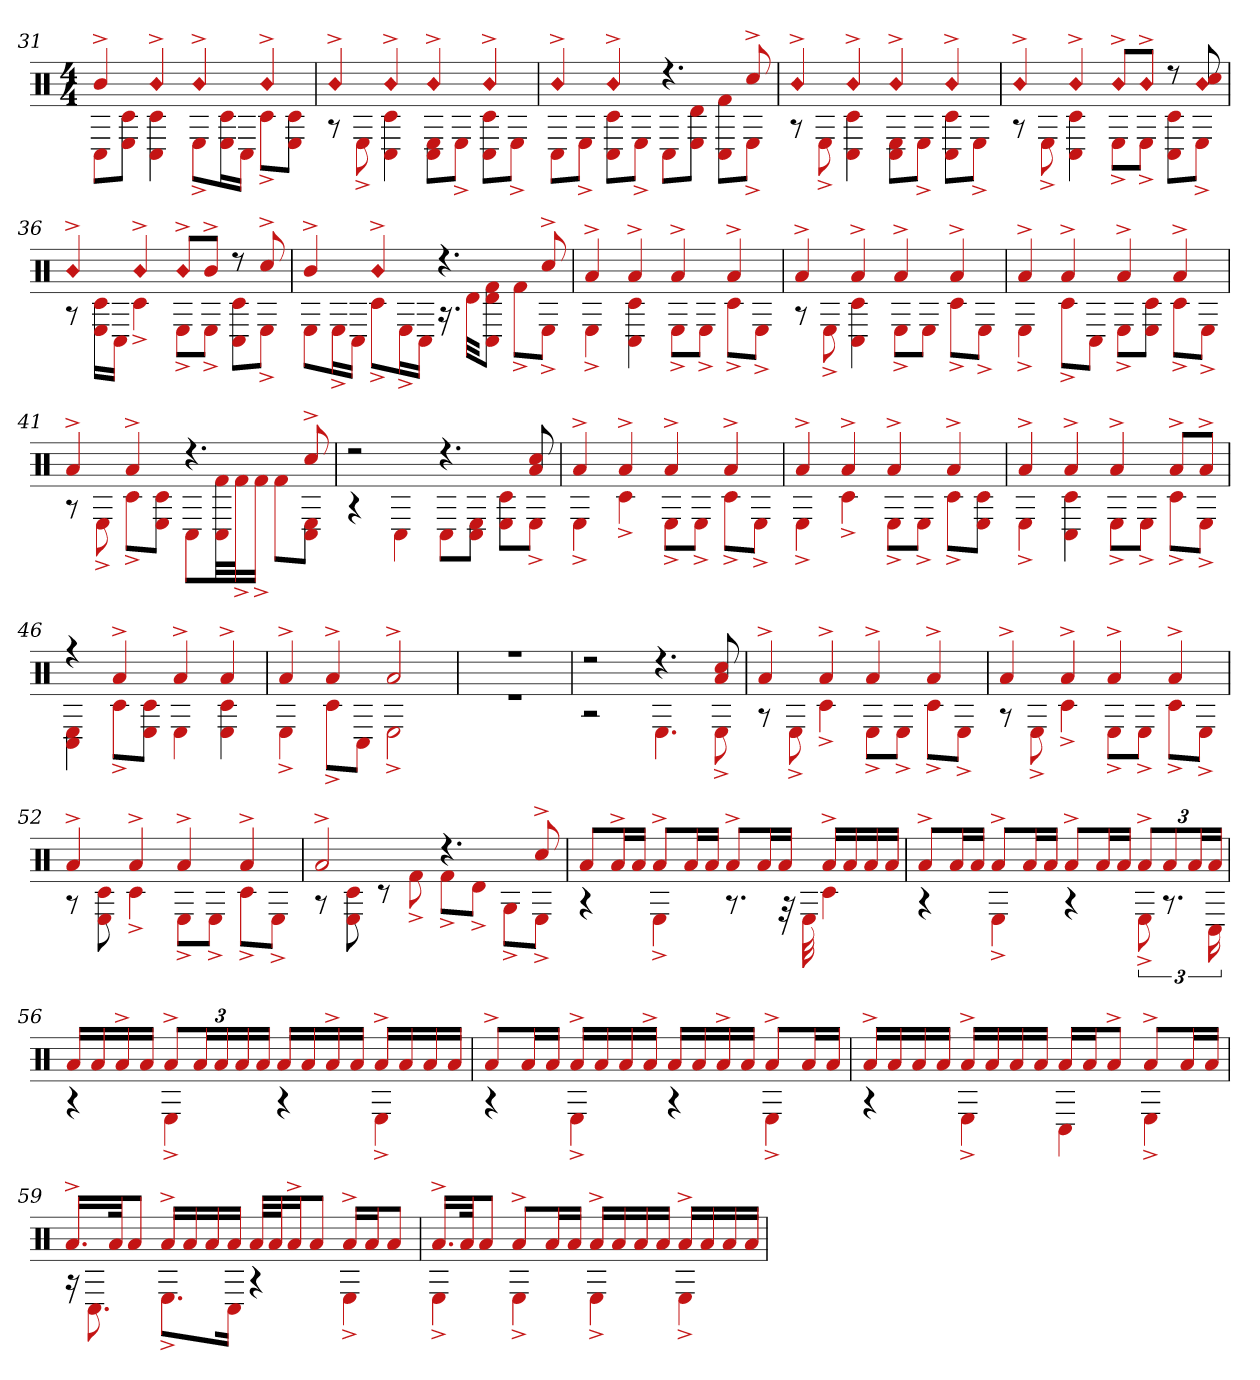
**kern
*part1
*staff1
*clefX
*k[]
*M4/4
=31
!LO:N:head=diamond
*^
4b^	8C#L
.	8E 8c#J
!LO:N:head=diamond	!
4b^	4C# 4c#
!LO:N:head=diamond	!
4b^	8E^L
.	16E 16c#L
.	16C#JJ
!LO:N:head=diamond	!
4b^	8c#^L
.	8E 8c#J
=32	=32
!LO:N:head=diamond	!
4b^	8r
.	8E^
!LO:N:head=diamond	!
4b^	4C# 4c#
!LO:N:head=diamond	!
4b^	8C# 8EL
.	8E^J
!LO:N:head=diamond	!
4b^	8C# 8c#L
.	8E^J
=33	=33
!LO:N:head=diamond	!
4b^	8C#L
.	8E^J
!LO:N:head=diamond	!
4b^	8C# 8c#L
.	8E^J
4.r	8C#L
.	8d 8EJ
.	8C# 8f#L
8cc#^	8E^J
=34	=34
!LO:N:head=diamond	!
4b^	8r
.	8E^
!LO:N:head=diamond	!
4b^	4C# 4c#
!LO:N:head=diamond	!
4b^	8C# 8EL
.	8E^J
!LO:N:head=diamond	!
4b^	8C# 8c#L
.	8E^J
=35	=35
!LO:N:head=diamond	!
4b^	8r
.	8E^
!LO:N:head=diamond	!
4b^	4C# 4c#
!LO:N:head=diamond	!
8b^L	8E^L
!LO:N:head=diamond	!
8b^J	8E^J
8r	8C# 8c#L
!LO:N:n=1:head=diamond	!
8b 8cc#	8E^J
=36	=36
!LO:N:head=diamond	!
4b^	8r
.	16E 16c#LL
.	16C#JJ
!LO:N:head=diamond	!
4b^	4c#^
!LO:N:head=diamond	!
8b^L	8E^L
8b^J	8E^J
8r	8C# 8c#L
8cc#^	8E^J
=37	=37
4b^	8EL
.	16E^L
.	16C#JJ
!LO:N:head=diamond	!
4b^	8c#^L
.	16E^L
.	16C#JJ
4.r	16.r
.	32dKKL
.	8f# 8C# 8dJ
.	8f#^L
8cc#^	8E^J
=38	=38
4a^	4E^
4a^	4C# 4c#
4a^	8E^L
.	8E^J
4a^	8c#^L
.	8E^J
=39	=39
4a^	8r
.	8E^
4a^	4c# 4C#
4a^	8E^L
.	8EJ
4a^	8c#^L
.	8E^J
=40	=40
4a^	4E^
4a^	8c#^L
.	8C#J
4a^	8E^L
.	8E 8c#J
4a^	8c#^L
.	8E^J
=41	=41
4a^	8r
.	8E^
4a^	8c#^L
.	8E 8c#J
4.r	8C#L
.	32f# 32C#LL
.	32f#^J
.	16f#^JJ
.	8f#L
8cc#^	8E 8C#J
=42	=42
2r	4r
.	4C#
4.r	8C#L
.	8E 8C#J
.	8E 8c#L
8a 8cc#	8E^J
=43	=43
4a^	4E^
4a^	4c#^
4a^	8E^L
.	8E^J
4a^	8c#^L
.	8E^J
=44	=44
4a^	4E^
4a^	4c#^
4a^	8E^L
.	8E^J
4a^	8c#^L
.	8E 8c#J
=45	=45
4a^	4E^
4a^	4c# 4C#
4a^	8E^L
.	8E^J
8a^L	8c#^L
8a^J	8E^J
=46	=46
4r	4C# 4E
4a^	8c#^L
.	8c# 8EJ
4a^	4E
4a^	4c# 4E
=47	=47
4a^	4E^
4a^	8c#^L
.	8C#J
2a^	2E^
=48	=48
1r	1r
=49	=49
2r	2r
4.r	4.E
8a 8cc#	8E^
=50	=50
4a^	8r
.	8E^
4a^	4c#^
4a^	8E^L
.	8E^J
4a^	8c#^L
.	8E^J
=51	=51
4a^	8r
.	8E^
4a^	4c#^
4a^	8E^L
.	8E^J
4a^	8c#^L
.	8E^J
=52	=52
4a^	8r
.	8E 8c#
4a^	4c#^
4a^	8E^L
.	8E^J
4a^	8c#^L
.	8E^J
=53	=53
2a^	8r
.	8E 8c#
.	8r
.	8f#^
4.r	8f#^L
.	8d^J
.	8G^L
8cc#^	8E^J
=54	=54
8aL	4r
16a^L	.
16aJJ	.
8a^L	4E^
16aL	.
16aJJ	.
8a^L	8.r
16aL	.
16aJJ	32r
.	32E
16a^LL	4c#
16a	.
16a	.
16aJJ	.
=55	=55
8a^L	4r
16aL	.
16aJJ	.
8a^L	4E^
16aL	.
16aJJ	.
8a^L	4r
16aL	.
16aJJ	.
12a^L	12E^
12a	12.r
24aL	.
24aJJ	24C#
=56	=56
16aLL	4r
16a	.
16a^	.
16aJJ	.
12a^L	4E^
24aL	.
24a	.
24a	.
24aJJ	.
16aLL	4r
16a	.
16a^	.
16aJJ	.
16a^LL	4E^
16a	.
16a	.
16aJJ	.
=57	=57
8a^L	4r
16aL	.
16aJJ	.
16a^LL	4E^
16a	.
16a	.
16a^JJ	.
16aLL	4r
16a	.
16a^	.
16aJJ	.
8a^L	4E^
16aL	.
16aJJ	.
=58	=58
16a^LL	4r
16a	.
16a	.
16aJJ	.
16a^LL	4E^
16a	.
16a	.
16aJJ	.
16aLL	4C#
16aJ	.
8a^J	.
8a^L	4E^
16aL	.
16aJJ	.
=59	=59
16.a^LL	16r
.	8.C#
32aJk	.
8aJ	.
16a^LL	8.E^L
16a	.
16a	.
16aJJ	16C#Jk
32aLLL	4r
32aJ	.
16a^J	.
8aJ	.
16a^LL	4E^
16aJ	.
8aJ	.
=60	=60
16.a^LL	4E^
32aJk	.
8aJ	.
8a^L	4E^
16aL	.
16aJJ	.
16a^LL	4E^
16a	.
16a	.
16aJJ	.
16a^LL	4E^
16a	.
16a	.
16aJJ	.
*v	*v
=
*-
